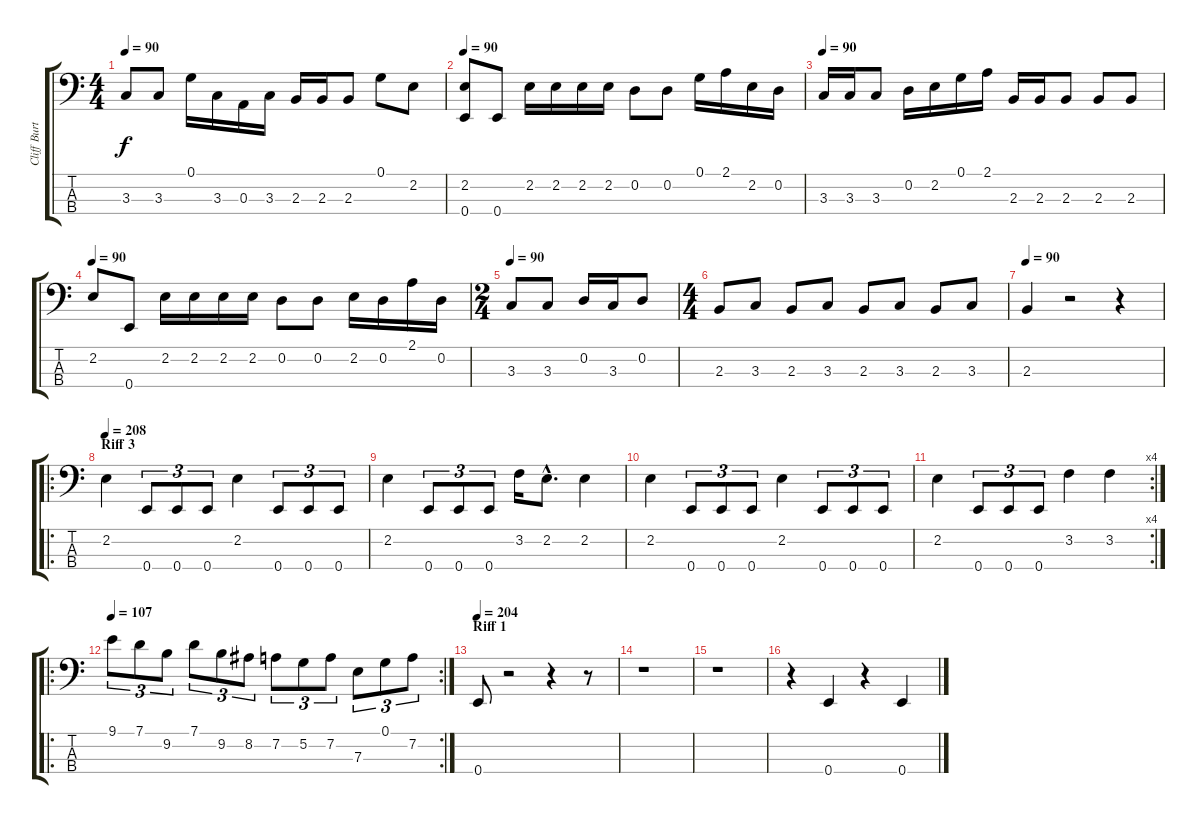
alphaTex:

\track ("Cliff Burton (Bass)" "Cliff Burt") {instrument electricbassfinger}
\staff {score tabs}
\tuning (G2 D2 A1 E1) {hide}
\ts (4 4)
\tempo 90
\clef f4
\ks c
3.3.8{dy f} 3.3.8 0.1.16 3.3.16 0.3.16 3.3.16 2.3.16 2.3.16 2.3.8 0.1.8 2.2.8 |
\tempo 90
(2.2 0.4).8 0.4.8 2.2.16 2.2.16 2.2.16 2.2.16 0.2.8 0.2.8 0.1.16 2.1.16 2.2.16 0.2.16 |
\tempo 90
3.3.16 3.3.16 3.3.8 0.2.16 2.2.16 0.1.16 2.1.16 2.3.16 2.3.16 2.3.8 2.3.8 2.3.8 |
\tempo 90
2.2.8 0.4.8 2.2.16 2.2.16 2.2.16 2.2.16 0.2.8 0.2.8 2.2.16 0.2.16 2.1.16 0.2.16 |
\ts (2 4)
\tempo 90
3.3.8 3.3.8 0.2.16 3.3.16 0.2.8 |
\ts (4 4)
2.3.8 3.3.8 2.3.8 3.3.8 2.3.8 3.3.8 2.3.8 3.3.8 |
\tempo 90
2.3.4 r.2 r.4 |
\ro
\section ("" "Riff 3")
\tempo 208
2.2.4 0.4.8{tu (3 2)} 0.4.8{tu (3 2)} 0.4.8{tu (3 2)} 2.2.4 0.4.8{tu (3 2)} 0.4.8{tu (3 2)} 0.4.8{tu (3 2)} |
2.2.4 0.4.8{tu (3 2)} 0.4.8{tu (3 2)} 0.4.8{tu (3 2)} 3.2.16 2.2{hac}.8{d} 2.2.4 |
2.2.4 0.4.8{tu (3 2)} 0.4.8{tu (3 2)} 0.4.8{tu (3 2)} 2.2.4 0.4.8{tu (3 2)} 0.4.8{tu (3 2)} 0.4.8{tu (3 2)} |
\rc 4
2.2.4 0.4.8{tu (3 2)} 0.4.8{tu (3 2)} 0.4.8{tu (3 2)} 3.2.4 3.2.4 |
\ro
\rc 2
\tempo 107
9.1.8{tu (3 2)} 7.1.8{tu (3 2)} 9.2.8{tu (3 2)} 7.1.8{tu (3 2)} 9.2.8{tu (3 2)} 8.2.8{tu (3 2)} 7.2.8{tu (3 2)} 5.2.8{tu (3 2)} 7.2.8{tu (3 2)} 7.3.8{tu (3 2)} 0.1.8{tu (3 2)} 7.2.8{tu (3 2)} |
\section ("" "Riff 1")
\tempo 204
0.4.8 r.2 r.4 r.8 |
r.1 |
r.1 |
r.4 0.4.4 r.4 0.4.4
